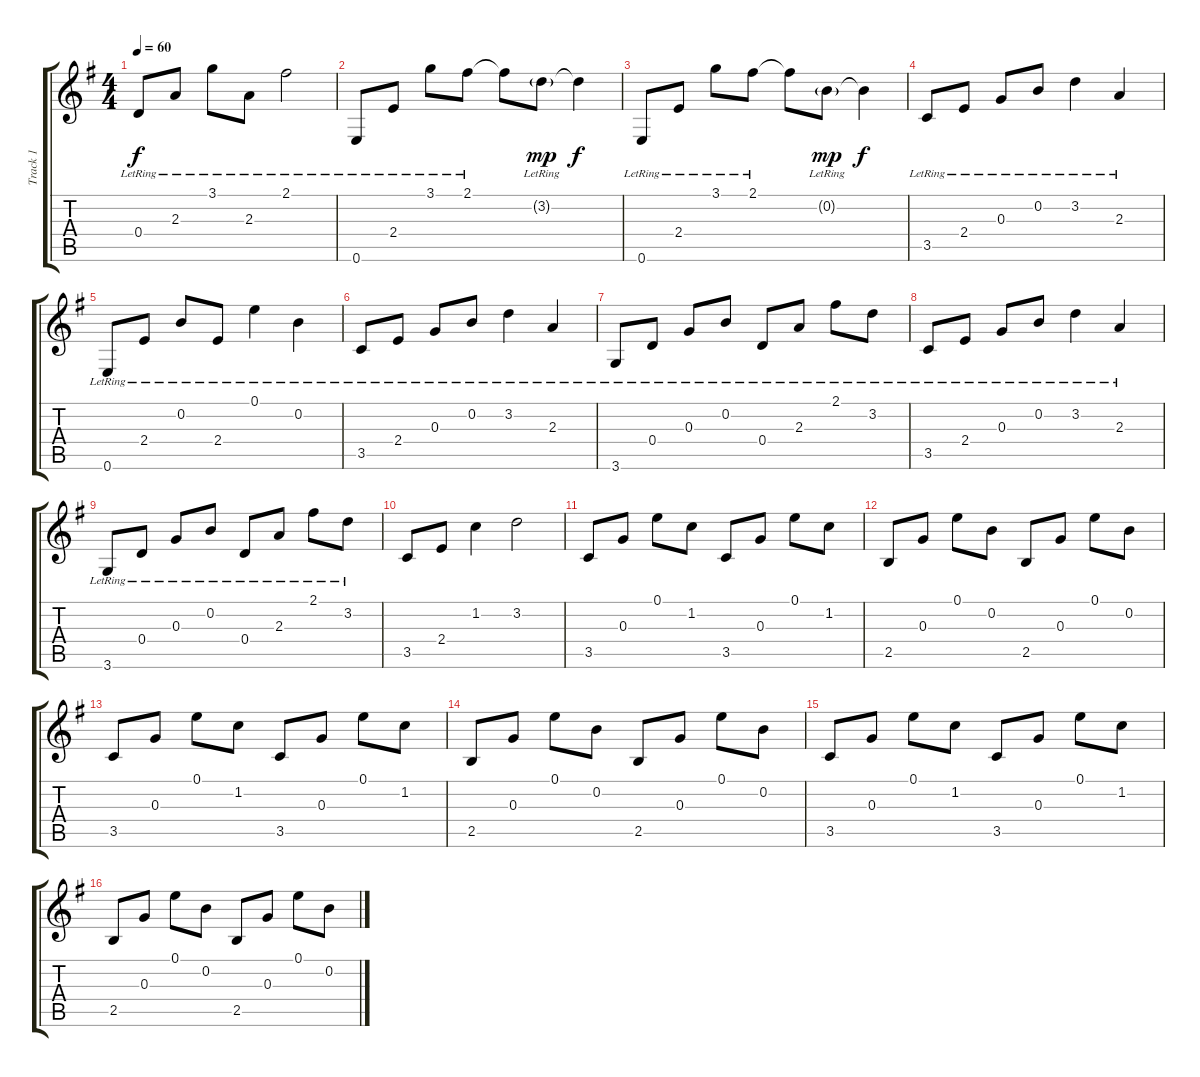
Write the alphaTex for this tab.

\track ("Track 1" "Track 1") {instrument acousticguitarsteel}
\staff {score tabs}
\tuning (E4 B3 G3 D3 A2 E2) {hide}
\ts (4 4)
\tempo 60
\clef g2
\ks g
0.4{lr}.8{dy f} 2.3{lr}.8 3.1{lr}.8 2.3{lr}.8 2.1{lr}.2 |
0.6{lr}.8 2.4{lr}.8 3.1{lr}.8 2.1{lr}.8 2.1{t}.8 3.2{g lr}.8{dy mp} 3.2{t}.4{dy f} |
0.6{lr}.8 2.4{lr}.8 3.1{lr}.8 2.1{lr}.8 2.1{t}.8 0.2{g lr}.8{dy mp} 0.2{t}.4{dy f} |
3.5{lr}.8 2.4{lr}.8 0.3{lr}.8 0.2{lr}.8 3.2{lr}.4 2.3{lr}.4 |
0.6{lr}.8 2.4{lr}.8 0.2{lr}.8 2.4{lr}.8 0.1{lr}.4 0.2{lr}.4 |
3.5{lr}.8 2.4{lr}.8 0.3{lr}.8 0.2{lr}.8 3.2{lr}.4 2.3{lr}.4 |
3.6{lr}.8 0.4{lr}.8 0.3{lr}.8 0.2{lr}.8 0.4{lr}.8 2.3{lr}.8 2.1{lr}.8 3.2{lr}.8 |
3.5{lr}.8 2.4{lr}.8 0.3{lr}.8 0.2{lr}.8 3.2{lr}.4 2.3{lr}.4 |
3.6{lr}.8 0.4{lr}.8 0.3{lr}.8 0.2{lr}.8 0.4{lr}.8 2.3{lr}.8 2.1{lr}.8 3.2{lr}.8 |
3.5.8 2.4.8 1.2.4 3.2.2 |
3.5.8 0.3.8 0.1.8 1.2.8 3.5.8 0.3.8 0.1.8 1.2.8 |
2.5.8 0.3.8 0.1.8 0.2.8 2.5.8 0.3.8 0.1.8 0.2.8 |
3.5.8 0.3.8 0.1.8 1.2.8 3.5.8 0.3.8 0.1.8 1.2.8 |
2.5.8 0.3.8 0.1.8 0.2.8 2.5.8 0.3.8 0.1.8 0.2.8 |
3.5.8 0.3.8 0.1.8 1.2.8 3.5.8 0.3.8 0.1.8 1.2.8 |
2.5.8 0.3.8 0.1.8 0.2.8 2.5.8 0.3.8 0.1.8 0.2.8
